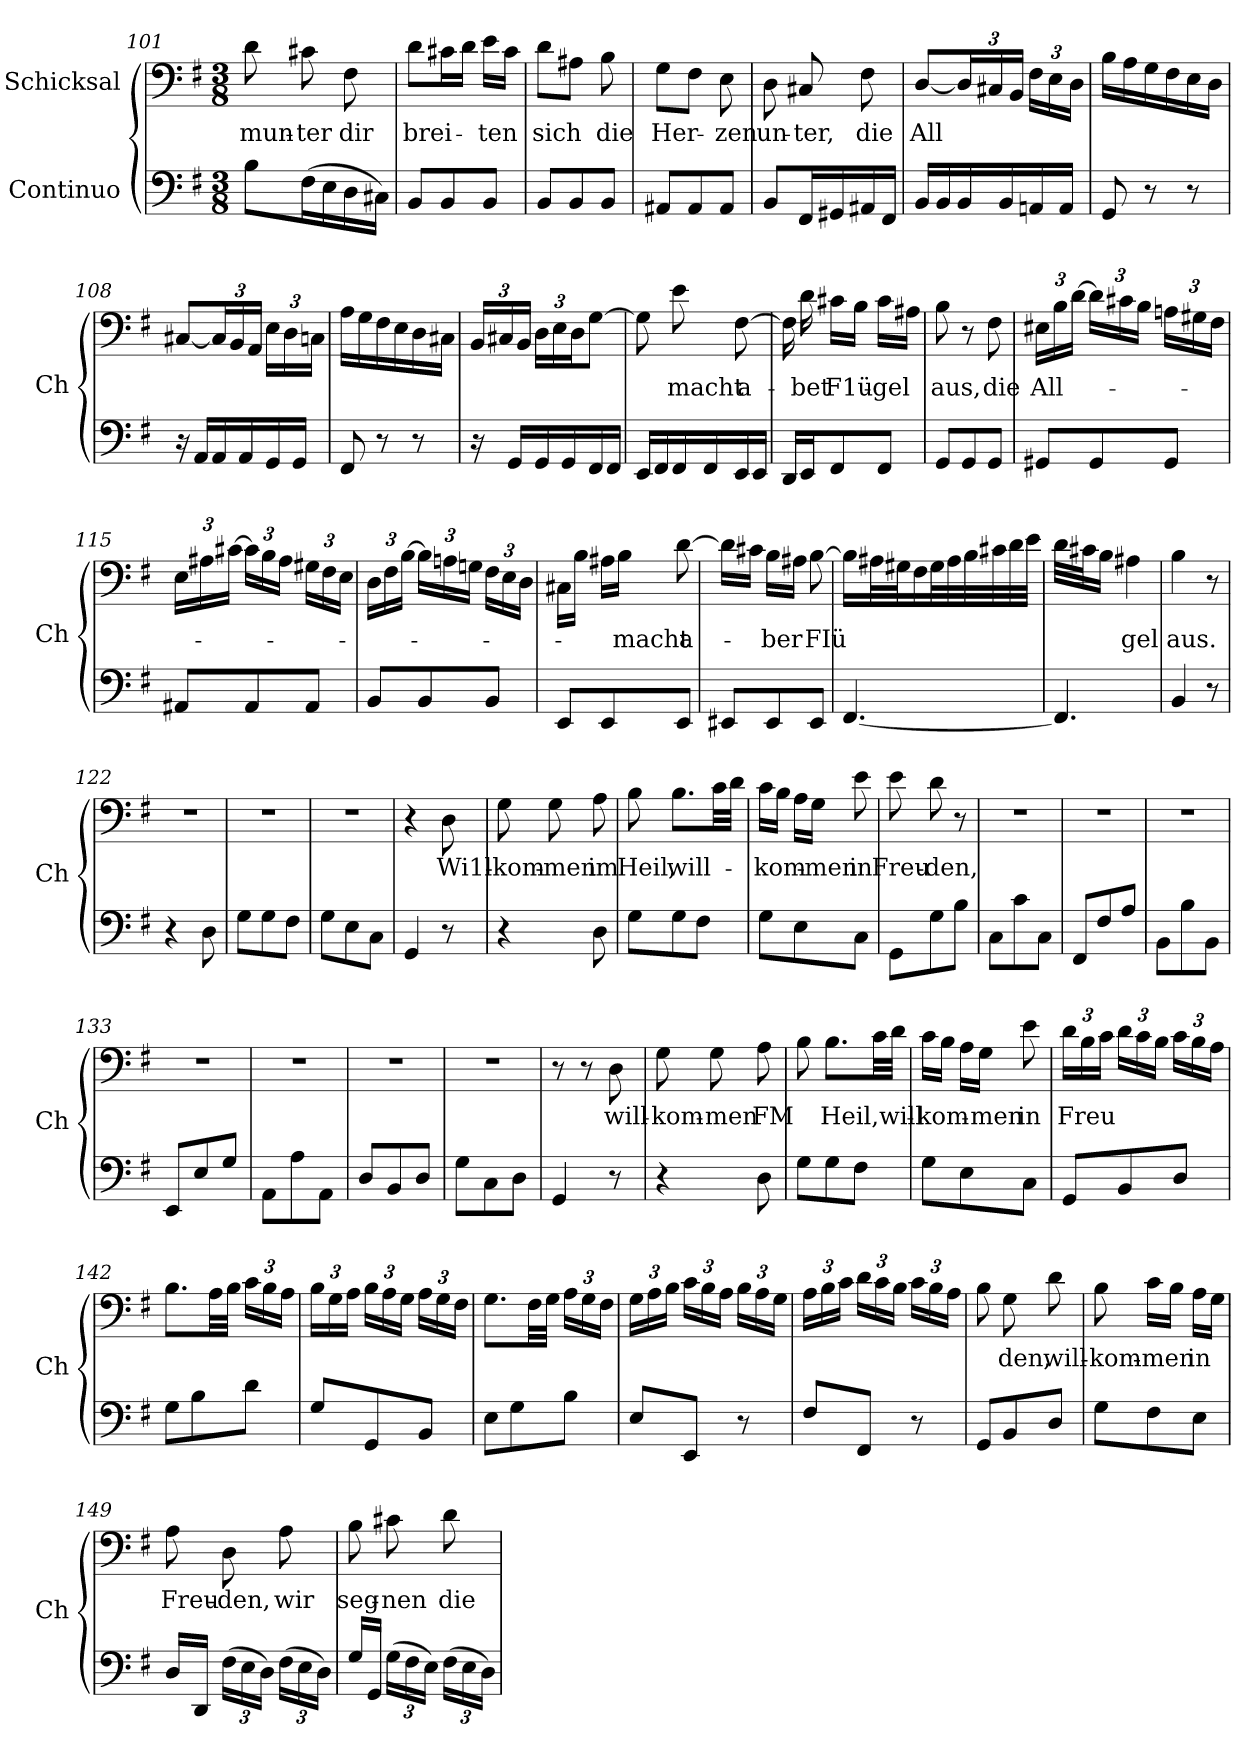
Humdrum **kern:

**kern	**kern	**text
*part2	*part1	*part1
*staff2	*staff1	*staff1
*I"Continuo	*I"Schicksal	*
*	*I'Ch	*
*clefF4	*clefF4	*
*k[f#]	*k[f#]	*
*M3/8	*M3/8	*
=101	=101	=101
!	!	!LO:LY:b
8B\L	8d\	mun-
!	!	!LO:LY:b
(>16F#\L	8c#X\	-ter
16E\	.	.
!	!	!LO:LY:b
16D\	8F#\	dir
16C#X\JJ)	.	.
=102	=102	=102
!	!	!LO:LY:b
8BB/L	8d\L	brei-
8BB/	16c#X\L	.
.	16d\JJ	.
!	!	!LO:LY:b
8BB/J	16e\LL	-ten
.	16c#\JJ	.
=103	=103	=103
!	!	!LO:LY:b
8BB/L	8d\L	sich
8BB/	8A#X\J	.
!	!	!LO:LY:b
8BB/J	8B\	die
=104	=104	=104
!	!	!LO:LY:b
8AA#X/L	8G\L	Her-
8AA#/	8F#\J	.
!	!	!LO:LY:b
8AA#/J	8E\	-zen
=105	=105	=105
!	!	!LO:LY:b
8BB/L	8D\	un-
!	!	!LO:LY:b
16FF#/L	8C#X/	-ter,
16GG#X/	.	.
!	!	!LO:LY:b
16AA#X/	8F#\	die
16FF#/JJ	.	.
=106	=106	=106
!	!	!LO:LY:b
16BB/LL	[8D/L	All-
16BB/	.	.
*	*Xbrackettup	*
16BB/	24D/L]	.
.	24C#X/	.
16BB/	.	.
.	24BB/JJ	.
16AAn/	24F#\LL	.
.	24E\	.
16AA/JJ	.	.
.	24D\JJ	.
!!LO:LB:g=z
=107	=107	=107
8GG/	16B\LL	.
!	!	!LO:LY:b
.	16A\	--
8r	16G\	.
.	16F#\	.
8r	16E\	.
.	16D\JJ	.
=108	=108	=108
16r	[8C#X/L	.
16AA/LL	.	.
16AA/	24C#/L]	.
!	!	!LO:LY:b
.	24BB/	-
16AA/	.	.
.	24AA/JJ	.
16GG/	24E\LL	.
.	24D\	.
16GG/JJ	.	.
.	24Cn\JJ	.
=109	=109	=109
8FF#/	16A\LL	.
.	16G\	.
8r	16F#\	.
.	16E\	.
8r	16D\	.
.	16C#X\JJ	.
=110	=110	=110
!	!	!LO:LY:b
16r	24BB/LL	--
.	24C#X/	.
16GG/LL	.	.
.	24BB/JJ	.
16GG/	24D\LL	--
.	24E\	.
16GG/	.	.
.	24D\J	.
16FF#/	[8G\J	.
16FF#/JJ	.	.
=111	=111	=111
16EE/LL	8G\]	.
16FF#/	.	.
!	!	!LO:LY:b
16FF#/	8e\	-macht
16FF#/	.	.
!	!	!LO:LY:b
16EE/	[8F#\	a-
16EE/JJ	.	.
=112	=112	=112
16DD/LL	16F#\]	.
!	!	!LO:LY:b
16EE/J	16d\	-bet
!	!	!LO:LY:b
8FF#/	16c#X\LL	F1ü-
.	16B\JJ	.
!	!	!LO:LY:b
8FF#/J	16c#\LL	-gel
.	16A#X\JJ	.
!!LO:PB:g=z
=113	=113	=113
!	!	!LO:LY:b
8GG/L	8B\	aus,
8GG/	8r	.
!	!	!LO:LY:b
8GG/J	8F#\	die
=114	=114	=114
!	!	!LO:LY:b
8GG#X/L	24E#X\LL	All-
.	24B\	.
.	[24d\JJ	.
8GG#/	24d\LL]	.
.	24c#X\	.
.	24B\JJ	.
8GG#/J	24An\LL	.
.	24G#X\	.
.	24F#\JJ	.
=115	=115	=115
8AA#X/L	24E\LL	.
.	24A#X\	.
.	[24c#X\JJ	.
8AA#/	24c#\LL]	.
.	24B\	.
.	24A#\JJ	.
8AA#/J	24G#X\LL	.
.	24F#\	.
.	24E\JJ	.
=116	=116	=116
8BB/L	24D\LL	.
.	24F#\	.
.	[24B\JJ	.
8BB/	24B\LL]	.
.	24An\	.
.	24Gn\JJ	.
8BB/J	24F#\LL	.
.	24E\	.
.	24D\JJ	.
=117	=117	=117
8EE/L	16C#X\LL	.
.	16B\JJ	.
8EE/	16A#X\LL	.
!	!	!LO:LY:b
.	16B\JJ	-macht
!	!	!LO:LY:b
8EE/J	[8d\	a-
!!LO:LB:g=z
=118	=118	=118
8EE#X/L	16d\LL]	.
.	16c#X\JJ	.
!	!	!LO:LY:b
8EE#/	16B\LL	-ber
.	16A#X\JJ	.
!	!	!LO:LY:b
8EE#/J	[8B\	FIü-
=119	=119	=119
[4.FF#/	16B\LL]	.
.	32A#X\L	.
.	32G#X\J	.
.	16F#\	.
.	32G#\L	.
.	32A#\	.
.	32B\	.
!	!	!LO:LY:b
.	32c#X\	---
.	32d\	.
.	32e\JJJ	.
=120	=120	=120
4.FF#/]	32d\LLL	.
.	32c#X\J	.
.	16B\JJ	.
!	!	!LO:LY:b
.	4A#X\	-gel
=121	=121	=121
!	!	!LO:LY:b
4BB/	4B\	aus.
8r	8r	.
=122	=122	=122
4r	4.r	.
8D\	.	.
=123	=123	=123
8G\L	4.r	.
8G\	.	.
8F#\J	.	.
=124	=124	=124
8G\L	4.r	.
8E\	.	.
8C\J	.	.
=125	=125	=125
4GG/	4r	.
!	!	!LO:LY:b
8r	8D\	Wi1l-
!!LO:LB:g=z
=126	=126	=126
!	!	!LO:LY:b
4r	8G\	-kom-
!	!	!LO:LY:b
.	8G\	-men
!	!	!LO:LY:b
8D\	8A\	im
=127	=127	=127
!	!	!LO:LY:b
8G\L	8B\	Heil,
!	!	!LO:LY:b
8G\	8.B\L	will-
8F#\J	.	.
.	32c\LL	.
.	32d\JJJ	.
=128	=128	=128
!	!	!LO:LY:b
8G\L	16c\LL	-kom-
.	16B\JJ	.
8E\	16A\LL	.
!	!	!LO:LY:b
.	16G\JJ	-men
!	!	!LO:LY:b
8C\J	8e\	in
=129	=129	=129
!	!	!LO:LY:b
8GG\L	8e\	Freu-
!	!	!LO:LY:b
8G\	8d\	-den,
8B\J	8r	.
=130	=130	=130
8C\L	4.r	.
8c\	.	.
8C\J	.	.
=131	=131	=131
8FF#/L	4.r	.
8F#/	.	.
8A/J	.	.
=132	=132	=132
8BB\L	4.r	.
8B\	.	.
8BB\J	.	.
=133	=133	=133
8EE/L	4.r	.
8E/	.	.
8G/J	.	.
=134	=134	=134
8AA\L	4.r	.
8A\	.	.
8AA\J	.	.
=135	=135	=135
8D/L	4.r	.
8BB/	.	.
8D/J	.	.
!!LO:LB:g=z
=136	=136	=136
8G\L	4.r	.
8C\	.	.
8D\J	.	.
=137	=137	=137
4GG/	8r	.
.	8r	.
!	!	!LO:LY:b
8r	8D\	will-
=138	=138	=138
!	!	!LO:LY:b
4r	8G\	-kom-
!	!	!LO:LY:b
.	8G\	-men
!	!	!LO:LY:b
8D\	8A\	FM
=139	=139	=139
8G\L	8B\	.
!	!	!LO:LY:b
8G\	8.B\L	Heil,will-
8F#\J	.	.
.	32c\LL	.
.	32d\JJJ	.
=140	=140	=140
!	!	!LO:LY:b
8G\L	16c\LL	-kom-
.	16B\JJ	.
8E\	16A\LL	.
!	!	!LO:LY:b
.	16G\JJ	-men
!	!	!LO:LY:b
8C\J	8e\	in
=141	=141	=141
!	!	!LO:LY:b
8GG/L	24d\LL	Freu-
.	24B\	.
.	24c\JJ	.
8BB/	24d\LL	.
.	24c\	.
.	24B\JJ	.
8D/J	24c\LL	.
.	24B\	.
.	24A\JJ	.
=142	=142	=142
8G\L	8.B\L	.
8B\	.	.
.	32A\LL	.
.	32B\JJJ	.
8d\J	24c\LL	.
.	24B\	.
.	24A\JJ	.
!!LO:LB:g=z
=143	=143	=143
8G/L	24B\LL	.
.	24G\	.
.	24A\JJ	.
8GG/	24B\LL	.
.	24A\	.
.	24G\JJ	.
8BB/J	24A\LL	.
.	24G\	.
.	24F#\JJ	.
=144	=144	=144
8E\L	8.G\L	.
8G\	.	.
.	32F#\LL	.
!	!	!LO:LY:b
.	32G\JJJ	---
8B\J	24A\LL	.
.	24G\	.
.	24F#\JJ	.
=145	=145	=145
8E/L	24G\LL	.
.	24A\	.
.	24B\JJ	.
8EE/J	24c\LL	.
.	24B\	.
.	24A\JJ	.
8r	24B\LL	.
.	24A\	.
.	24G\JJ	.
=146	=146	=146
8F#/L	24A\LL	.
.	24B\	.
.	24c\JJ	.
8FF#/J	24d\LL	.
.	24c\	.
.	24B\JJ	.
8r	24c\LL	.
.	24B\	.
.	24A\JJ	.
=147	=147	=147
8GG/L	8B\	.
!	!	!LO:LY:b
8BB/	8G\	den,
!	!	!LO:LY:b
8D/J	8d\	will-
=148	=148	=148
!	!	!LO:LY:b
8G\L	8B\	-kom-
!	!	!LO:LY:b
8F#\	16c\LL	-men
.	16B\JJ	.
!	!	!LO:LY:b
8E\J	16A\LL	in
.	16G\JJ	.
!!LO:PB:g=z
=149	=149	=149
!	!	!LO:LY:b
16D/LL	8A\	Freu-
16DD/JJ	.	.
*Xbrackettup	*	*
!	!	!LO:LY:b
(>24F#\LL	8D\	-den,
24E\	.	.
24D\JJ)	.	.
!	!	!LO:LY:b
(>24F#\LL	8A\	wir
24E\	.	.
24D\JJ)	.	.
=150	=150	=150
!	!	!LO:LY:b
16G/LL	8B\	seg-
16GG/JJ	.	.
!	!	!LO:LY:b
(>24G\LL	8c#X\	-nen
24F#\	.	.
24E\JJ)	.	.
!	!	!LO:LY:b
(>24F#\LL	8d\	die
24E\	.	.
24D\JJ)	.	.
=	=	=
*-	*-	*-
